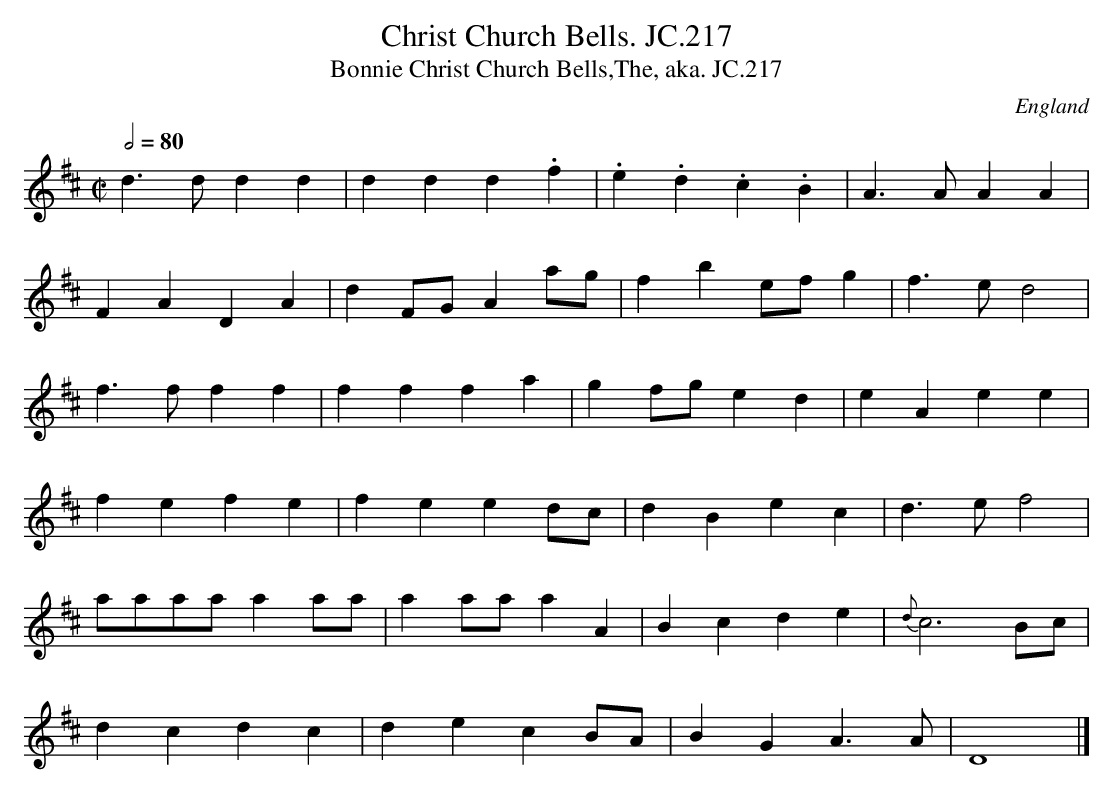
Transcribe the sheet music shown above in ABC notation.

X:1
T:Christ Church Bells. JC.217
T:Bonnie Christ Church Bells,The, aka. JC.217
L:1/4
M:C|
O:England
Q:2/4=80
K:D
d>ddd|\
ddd.f|.e.d.c.B|A>AAA|!
FADA|dF/G/Aa/g/|fbe/f/g|f>ed2|!
f>fff|fffa|gf/g/ed|eAee|!
fefe|feed/c/|dBec|d>ef2|!
a/a/a/a/aa/a/|aa/a/aA|Bcde|{d}c3B/c/|!
dcdc|decB/A/|BGA>A|D4|]
